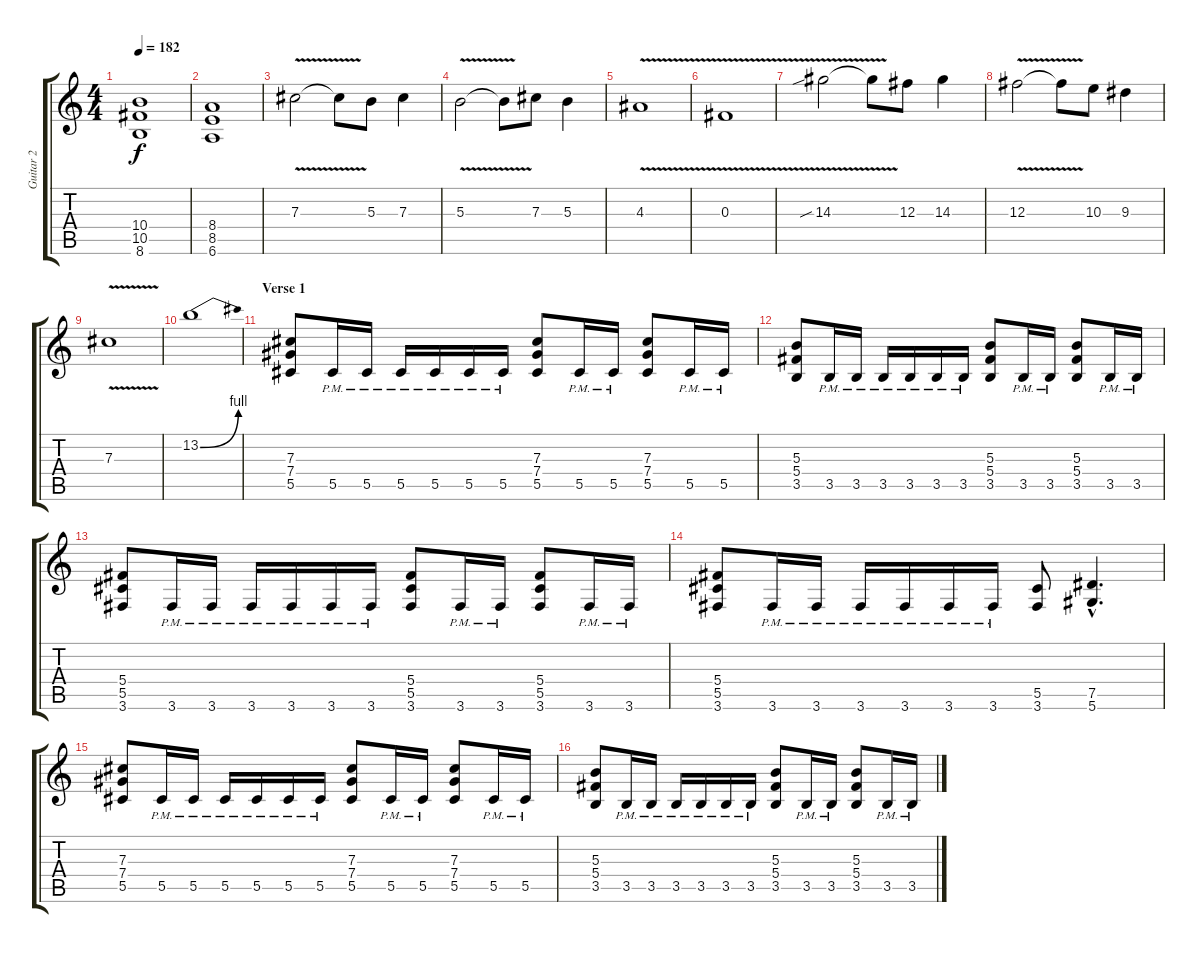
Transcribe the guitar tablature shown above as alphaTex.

\track ("Guitar 2" "Guitar 2") {instrument distortionguitar}
\staff {score tabs}
\tuning (Eb4 Bb3 Gb3 Db3 Ab2 Eb2) {hide}
\ts (4 4)
\tempo 182
\clef g2
\ks c
(10.4 10.5 8.6).1{dy f} |
(8.4 8.5 6.6).1 |
7.3{v}.2{volume 13 balance 6} 7.3{t}.8 5.3.8 7.3.4 |
5.3{v}.2 5.3{t}.8 7.3.8 5.3.4 |
4.3{v}.1 |
0.3{v}.1 |
14.3{v sib}.2 14.3{t}.8 12.3.8 14.3.4 |
12.3{v}.2 12.3{t}.8 10.3.8 9.3.4 |
7.3{v}.1 |
13.2{be (bend 0 0 60 4)}.1 |
\section ("" "Verse 1")
(7.3 7.4 5.5).8{volume 13 balance 10} 5.5{pm}.16 5.5{pm}.16 5.5{pm}.16 5.5{pm}.16 5.5{pm}.16 5.5{pm}.16 (7.3 7.4 5.5).8 5.5{pm}.16 5.5{pm}.16 (7.3 7.4 5.5).8 5.5{pm}.16 5.5{pm}.16 |
(5.3 5.4 3.5).8 3.5{pm}.16 3.5{pm}.16 3.5{pm}.16 3.5{pm}.16 3.5{pm}.16 3.5{pm}.16 (5.3 5.4 3.5).8 3.5{pm}.16 3.5{pm}.16 (5.3 5.4 3.5).8 3.5{pm}.16 3.5{pm}.16 |
(5.4 5.5 3.6).8 3.6{pm}.16 3.6{pm}.16 3.6{pm}.16 3.6{pm}.16 3.6{pm}.16 3.6{pm}.16 (5.4 5.5 3.6).8 3.6{pm}.16 3.6{pm}.16 (5.4 5.5 3.6).8 3.6{pm}.16 3.6{pm}.16 |
(5.4 5.5 3.6).8 3.6{pm}.16 3.6{pm}.16 3.6{pm}.16 3.6{pm}.16 3.6{pm}.16 3.6{pm}.16 (5.5 3.6).8 (7.5{hac} 5.6{hac}).4{d} |
(7.3 7.4 5.5).8 5.5{pm}.16 5.5{pm}.16 5.5{pm}.16 5.5{pm}.16 5.5{pm}.16 5.5{pm}.16 (7.3 7.4 5.5).8 5.5{pm}.16 5.5{pm}.16 (7.3 7.4 5.5).8 5.5{pm}.16 5.5{pm}.16 |
(5.3 5.4 3.5).8 3.5{pm}.16 3.5{pm}.16 3.5{pm}.16 3.5{pm}.16 3.5{pm}.16 3.5{pm}.16 (5.3 5.4 3.5).8 3.5{pm}.16 3.5{pm}.16 (5.3 5.4 3.5).8 3.5{pm}.16 3.5{pm}.16
